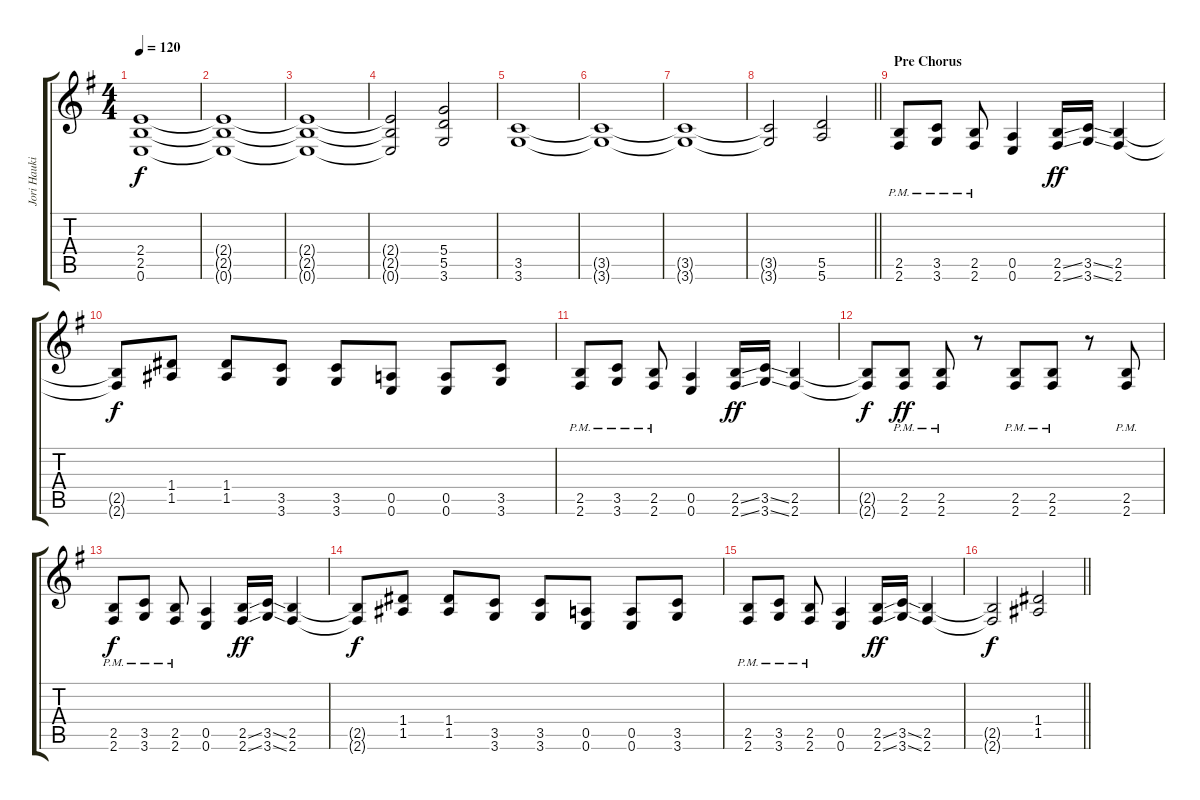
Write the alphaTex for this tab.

\track ("Jori Haukio (guitar)" "Jori Hauki") {instrument distortionguitar}
\staff {score tabs}
\tuning (E4 B3 G3 D3 A2 E2) {hide}
\ts (4 4)
\tempo 120
\clef g2
\ks eminor
(2.4 2.5 0.6).1{dy f} |
(2.4{t} 2.5{t} 0.6{t}).1 |
(2.4{t} 2.5{t} 0.6{t}).1 |
(2.4{t} 2.5{t} 0.6{t}).2 (5.4 5.5 3.6).2 |
(3.5 3.6).1 |
(3.5{t} 3.6{t}).1 |
(3.5{t} 3.6{t}).1 |
\barLineRight lightlight
(3.5{t} 3.6{t}).2 (5.5 5.6).2 |
\section ("" "Pre Chorus")
(2.5{pm} 2.6{pm}).8 (3.5{pm} 3.6{pm}).8 (2.5{pm} 2.6{pm}).8 (0.5 0.6).4 (2.5{ss} 2.6{ss}).16{dy ff} (3.5{ss} 3.6{ss}).16 (2.5 2.6).4 |
(2.5{t} 2.6{t}).8{dy f} (1.4 1.5).8 (1.4 1.5).8 (3.5 3.6).8 (3.5 3.6).8 (0.5 0.6).8 (0.5 0.6).8 (3.5 3.6).8 |
(2.5{pm} 2.6{pm}).8 (3.5{pm} 3.6{pm}).8 (2.5{pm} 2.6{pm}).8 (0.5 0.6).4 (2.5{ss} 2.6{ss}).16{dy ff} (3.5{ss} 3.6{ss}).16 (2.5 2.6).4 |
(2.5{t} 2.6{t}).8{dy f} (2.5{pm} 2.6{pm}).8{dy ff} (2.5{pm} 2.6{pm}).8 r.8 (2.5{pm} 2.6{pm}).8 (2.5{pm} 2.6{pm}).8 r.8 (2.5{pm} 2.6{pm}).8 |
(2.5{pm} 2.6{pm}).8{dy f} (3.5{pm} 3.6{pm}).8 (2.5{pm} 2.6{pm}).8 (0.5 0.6).4 (2.5{ss} 2.6{ss}).16{dy ff} (3.5{ss} 3.6{ss}).16 (2.5 2.6).4 |
(2.5{t} 2.6{t}).8{dy f} (1.4 1.5).8 (1.4 1.5).8 (3.5 3.6).8 (3.5 3.6).8 (0.5 0.6).8 (0.5 0.6).8 (3.5 3.6).8 |
(2.5{pm} 2.6{pm}).8 (3.5{pm} 3.6{pm}).8 (2.5{pm} 2.6{pm}).8 (0.5 0.6).4 (2.5{ss} 2.6{ss}).16{dy ff} (3.5{ss} 3.6{ss}).16 (2.5 2.6).4 |
\barLineRight lightlight
(2.5{t} 2.6{t}).2{dy f} (1.4 1.5).2
